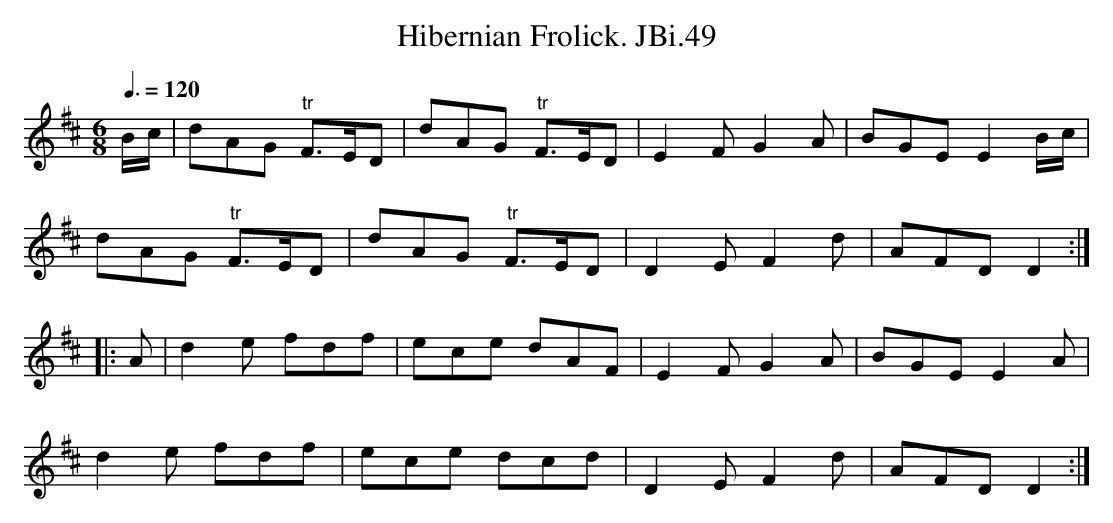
X:1
T:Hibernian Frolick. JBi.49
M:6/8
L:1/8
Q:3/8=120
K:D
B/c/|dAG "^tr"F>ED|dAG "^tr"F>ED|E2FG2A|BGEE2B/c/|
dAG "^tr"F>ED|dAG "^tr"F>ED|D2EF2d|AFDD2:|
|:A|d2e fdf|ece dAF|E2FG2A|BGEE2A|
d2e fdf|ece dcd|D2EF2d|AFDD2:|
